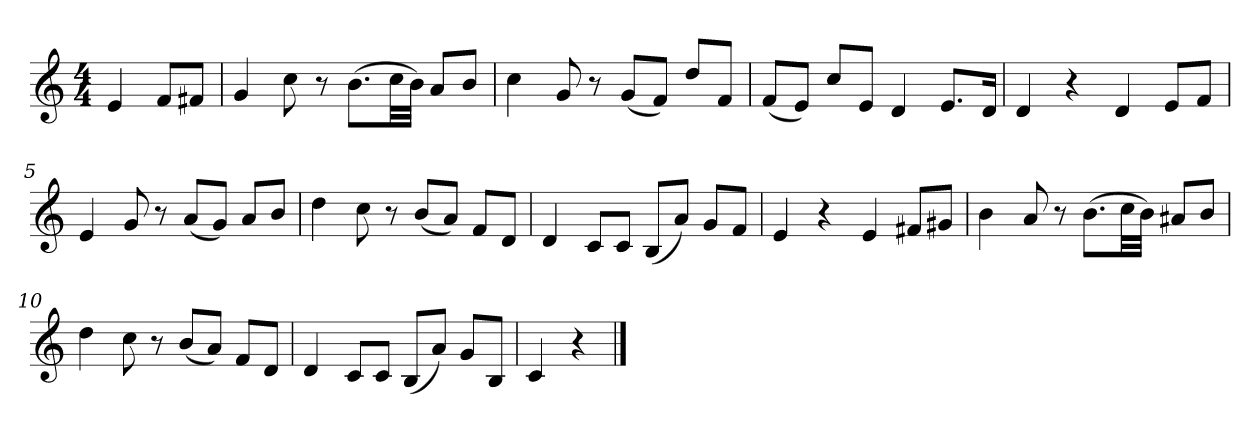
**kern
*part1
*staff1
*k[]
*M4/4
*MM120
=
4e
8fL
8f#XJ
=1
4g
8cc
8r
(8.bL
32ccLL
32bJJJ)
8aL
8bJ
=2
4cc
8g
8r
(8gL
8fJ)
8ddL
8fJ
=3
(8fL
8eJ)
8ccL
8eJ
4d
8.eL
16dJk
=4
4d
4r
4d
8eL
8fJ
=5
4e
8g
8r
(8aL
8gJ)
8aL
8bJ
=6
4dd
8cc
8r
(8bL
8aJ)
8fL
8dJ
=7
4d
8cL
8cJ
(8BL
8aJ)
8gL
8fJ
=8
4e
4r
4e
8f#XL
8g#XJ
=9
4b
8a
8r
(8.bL
32ccLL
32bJJJ)
8a#XL
8bJ
=10
4dd
8cc
8r
(8bL
8aJ)
8fL
8dJ
=11
4d
8cL
8cJ
(8BL
8aJ)
8gL
8BJ
=12
4c
4r
==
*-
